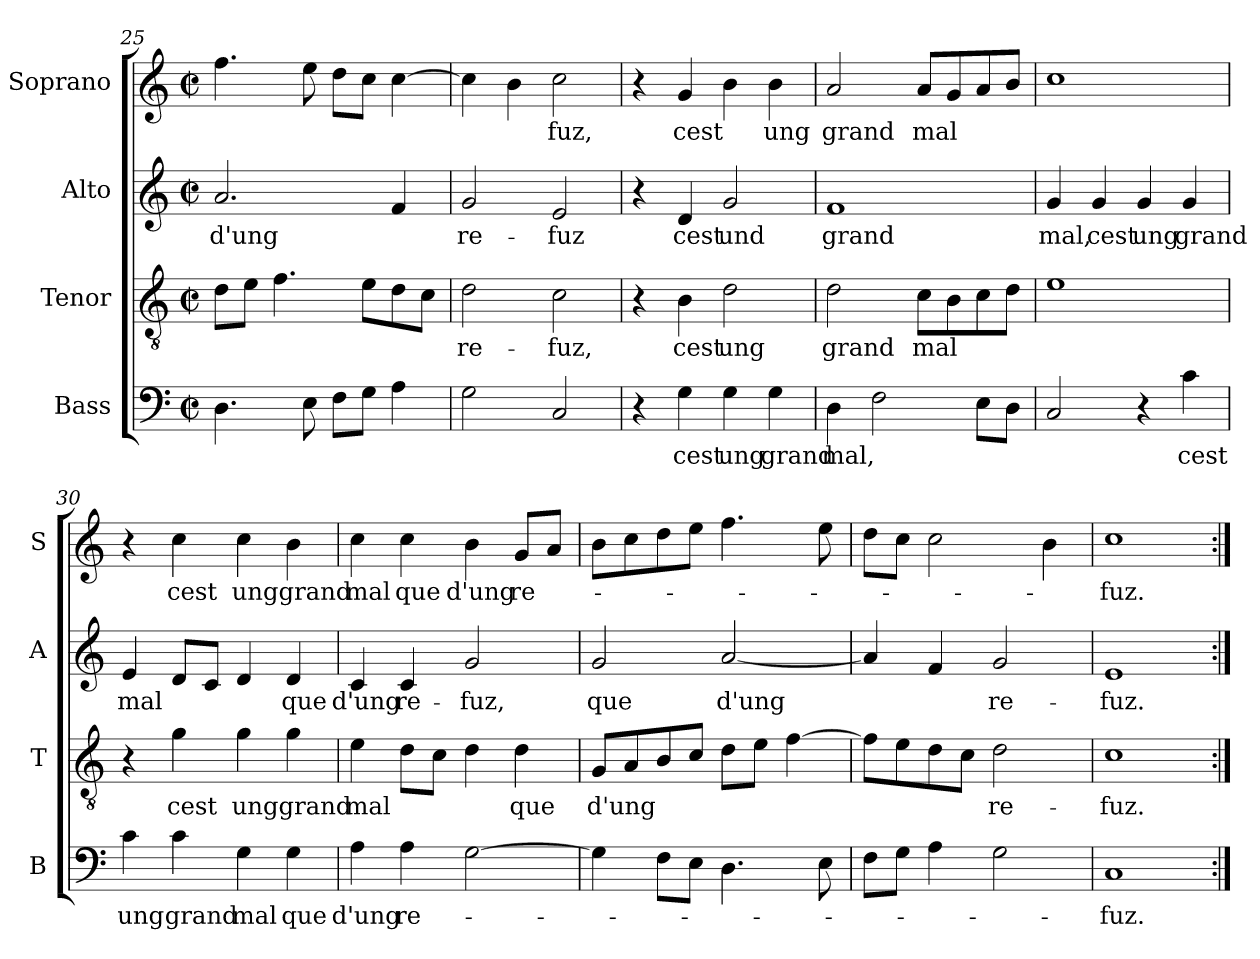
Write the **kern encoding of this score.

**kern	**text	**kern	**text	**kern	**text	**kern	**text
*part4	*part4	*part3	*part3	*part2	*part2	*part1	*part1
*staff4	*staff4	*staff3	*staff3	*staff2	*staff2	*staff1	*staff1
*I"Bass	*	*I"Tenor	*	*I"Alto	*	*I"Soprano	*
*I'B	*	*I'T	*	*I'A	*	*I'S	*
*clefF4	*	*clefGv2	*	*clefG2	*	*clefG2	*
*k[]	*	*k[]	*	*k[]	*	*k[]	*
*C:	*	*C:	*	*C:	*	*C:	*
*M2/2	*	*M2/2	*	*M2/2	*	*M2/2	*
*met(c|)	*	*met(c|)	*	*met(c|)	*	*met(c|)	*
=25	=25	=25	=25	=25	=25	=25	=25
!	!	!	!	!	!LO:LY:b	!	!
4.D\	.	8d\L	.	2.a/	d'ung	4.ff\	.
.	.	8e\J	.	.	.	.	.
.	.	4.f\	.	.	.	.	.
8E\	.	.	.	.	.	8ee\	.
8F\L	.	.	.	.	.	8dd\L	.
8G\J	.	8e\L	.	.	.	8cc\J	.
4A\	.	8d\	.	4f/	.	[4cc\	.
.	.	8c\J	.	.	.	.	.
=26	=26	=26	=26	=26	=26	=26	=26
!	!	!	!LO:LY:b	!	!LO:LY:b	!	!
2G\	.	2d\	re-	2g/	re-	4cc\]	.
.	.	.	.	.	.	4b\	.
!	!	!	!LO:LY:b	!	!LO:LY:b	!	!LO:LY:b
2C/	.	2c\	-fuz,	2e/	-fuz	2cc\	-fuz,
!!LO:PB:g=z
=27	=27	=27	=27	=27	=27	=27	=27
4r	.	4r	.	4r	.	4r	.
!	!LO:LY:b	!	!LO:LY:b	!	!LO:LY:b	!	!LO:LY:b
4G\	cest	4B\	cest	4d/	cest	4g/	cest
!	!LO:LY:b	!	!LO:LY:b	!	!LO:LY:b	!	!
4G\	ung	2d\	ung	2g/	und	4b\	.
!	!LO:LY:b	!	!	!	!	!	!LO:LY:b
4G\	grand	.	.	.	.	4b\	ung
=28	=28	=28	=28	=28	=28	=28	=28
!	!LO:LY:b	!	!LO:LY:b	!	!LO:LY:b	!	!LO:LY:b
4D\	mal,	2d\	grand	1f	grand	2a/	grand
2F\	.	.	.	.	.	.	.
!	!	!	!LO:LY:b	!	!	!	!LO:LY:b
.	.	8c\L	mal	.	.	8a/L	mal
.	.	8B\	.	.	.	8g/	.
8E\L	.	8c\	.	.	.	8a/	.
8D\J	.	8d\J	.	.	.	8b/J	.
=29	=29	=29	=29	=29	=29	=29	=29
!	!	!	!	!	!LO:LY:b	!	!
2C/	.	1e	.	4g/	mal,	1cc	.
!	!	!	!	!	!LO:LY:b	!	!
.	.	.	.	4g/	cest	.	.
!	!	!	!	!	!LO:LY:b	!	!
4r	.	.	.	4g/	ung	.	.
!	!LO:LY:b	!	!	!	!LO:LY:b	!	!
4c\	cest	.	.	4g/	grand	.	.
=30	=30	=30	=30	=30	=30	=30	=30
!	!LO:LY:b	!	!	!	!LO:LY:b	!	!
4c\	ung	4r	.	4e/	mal	4r	.
!	!LO:LY:b	!	!LO:LY:b	!	!	!	!LO:LY:b
4c\	grand	4g\	cest	8d/L	.	4cc\	cest
.	.	.	.	8c/J	.	.	.
!	!LO:LY:b	!	!LO:LY:b	!	!	!	!LO:LY:b
4G\	mal	4g\	ung	4d/	.	4cc\	ung
!	!LO:LY:b	!	!LO:LY:b	!	!LO:LY:b	!	!LO:LY:b
4G\	que	4g\	grand	4d/	que	4b\	grand
!!LO:LB:g=z
=31	=31	=31	=31	=31	=31	=31	=31
!	!LO:LY:b	!	!LO:LY:b	!	!LO:LY:b	!	!LO:LY:b
4A\	d'ung	4e\	mal	4c/	d'ung	4cc\	mal
!	!LO:LY:b	!	!	!	!LO:LY:b	!	!LO:LY:b
4A\	re-	8d\L	.	4c/	re-	4cc\	que
.	.	8c\J	.	.	.	.	.
!	!	!	!	!	!LO:LY:b	!	!LO:LY:b
[2G\	.	4d\	.	2g/	-fuz,	4b\	d'ung
!	!	!	!LO:LY:b	!	!	!	!LO:LY:b
.	.	4d\	que	.	.	8g/L	re-
.	.	.	.	.	.	8a/J	.
=32	=32	=32	=32	=32	=32	=32	=32
!	!	!	!LO:LY:b	!	!LO:LY:b	!	!
4G\]	.	8G/L	d'ung	2g/	que	8b\L	.
.	.	8A/	.	.	.	8cc\	.
8F\L	.	8B/	.	.	.	8dd\	.
8E\J	.	8c/J	.	.	.	8ee\J	.
!	!	!	!	!	!LO:LY:b	!	!
4.D\	.	8d\L	.	[2a/	d'ung	4.ff\	.
.	.	8e\J	.	.	.	.	.
.	.	[4f\	.	.	.	.	.
8E\	.	.	.	.	.	8ee\	.
=33	=33	=33	=33	=33	=33	=33	=33
8F\L	.	8f\L]	.	4a/]	.	8dd\L	.
8G\J	.	8e\	.	.	.	8cc\J	.
4A\	.	8d\	.	4f/	.	2cc\	.
.	.	8c\J	.	.	.	.	.
!	!	!	!LO:LY:b	!	!LO:LY:b	!	!
2G\	.	2d\	re-	2g/	re-	.	.
.	.	.	.	.	.	4b\	.
=34	=34	=34	=34	=34	=34	=34	=34
!	!LO:LY:b	!	!LO:LY:b	!	!LO:LY:b	!	!LO:LY:b
1C	-fuz.	1c	-fuz.	1e	-fuz.	1cc	-fuz.
=:|!	=:|!	=:|!	=:|!	=:|!	=:|!	=:|!	=:|!
*-	*-	*-	*-	*-	*-	*-	*-
